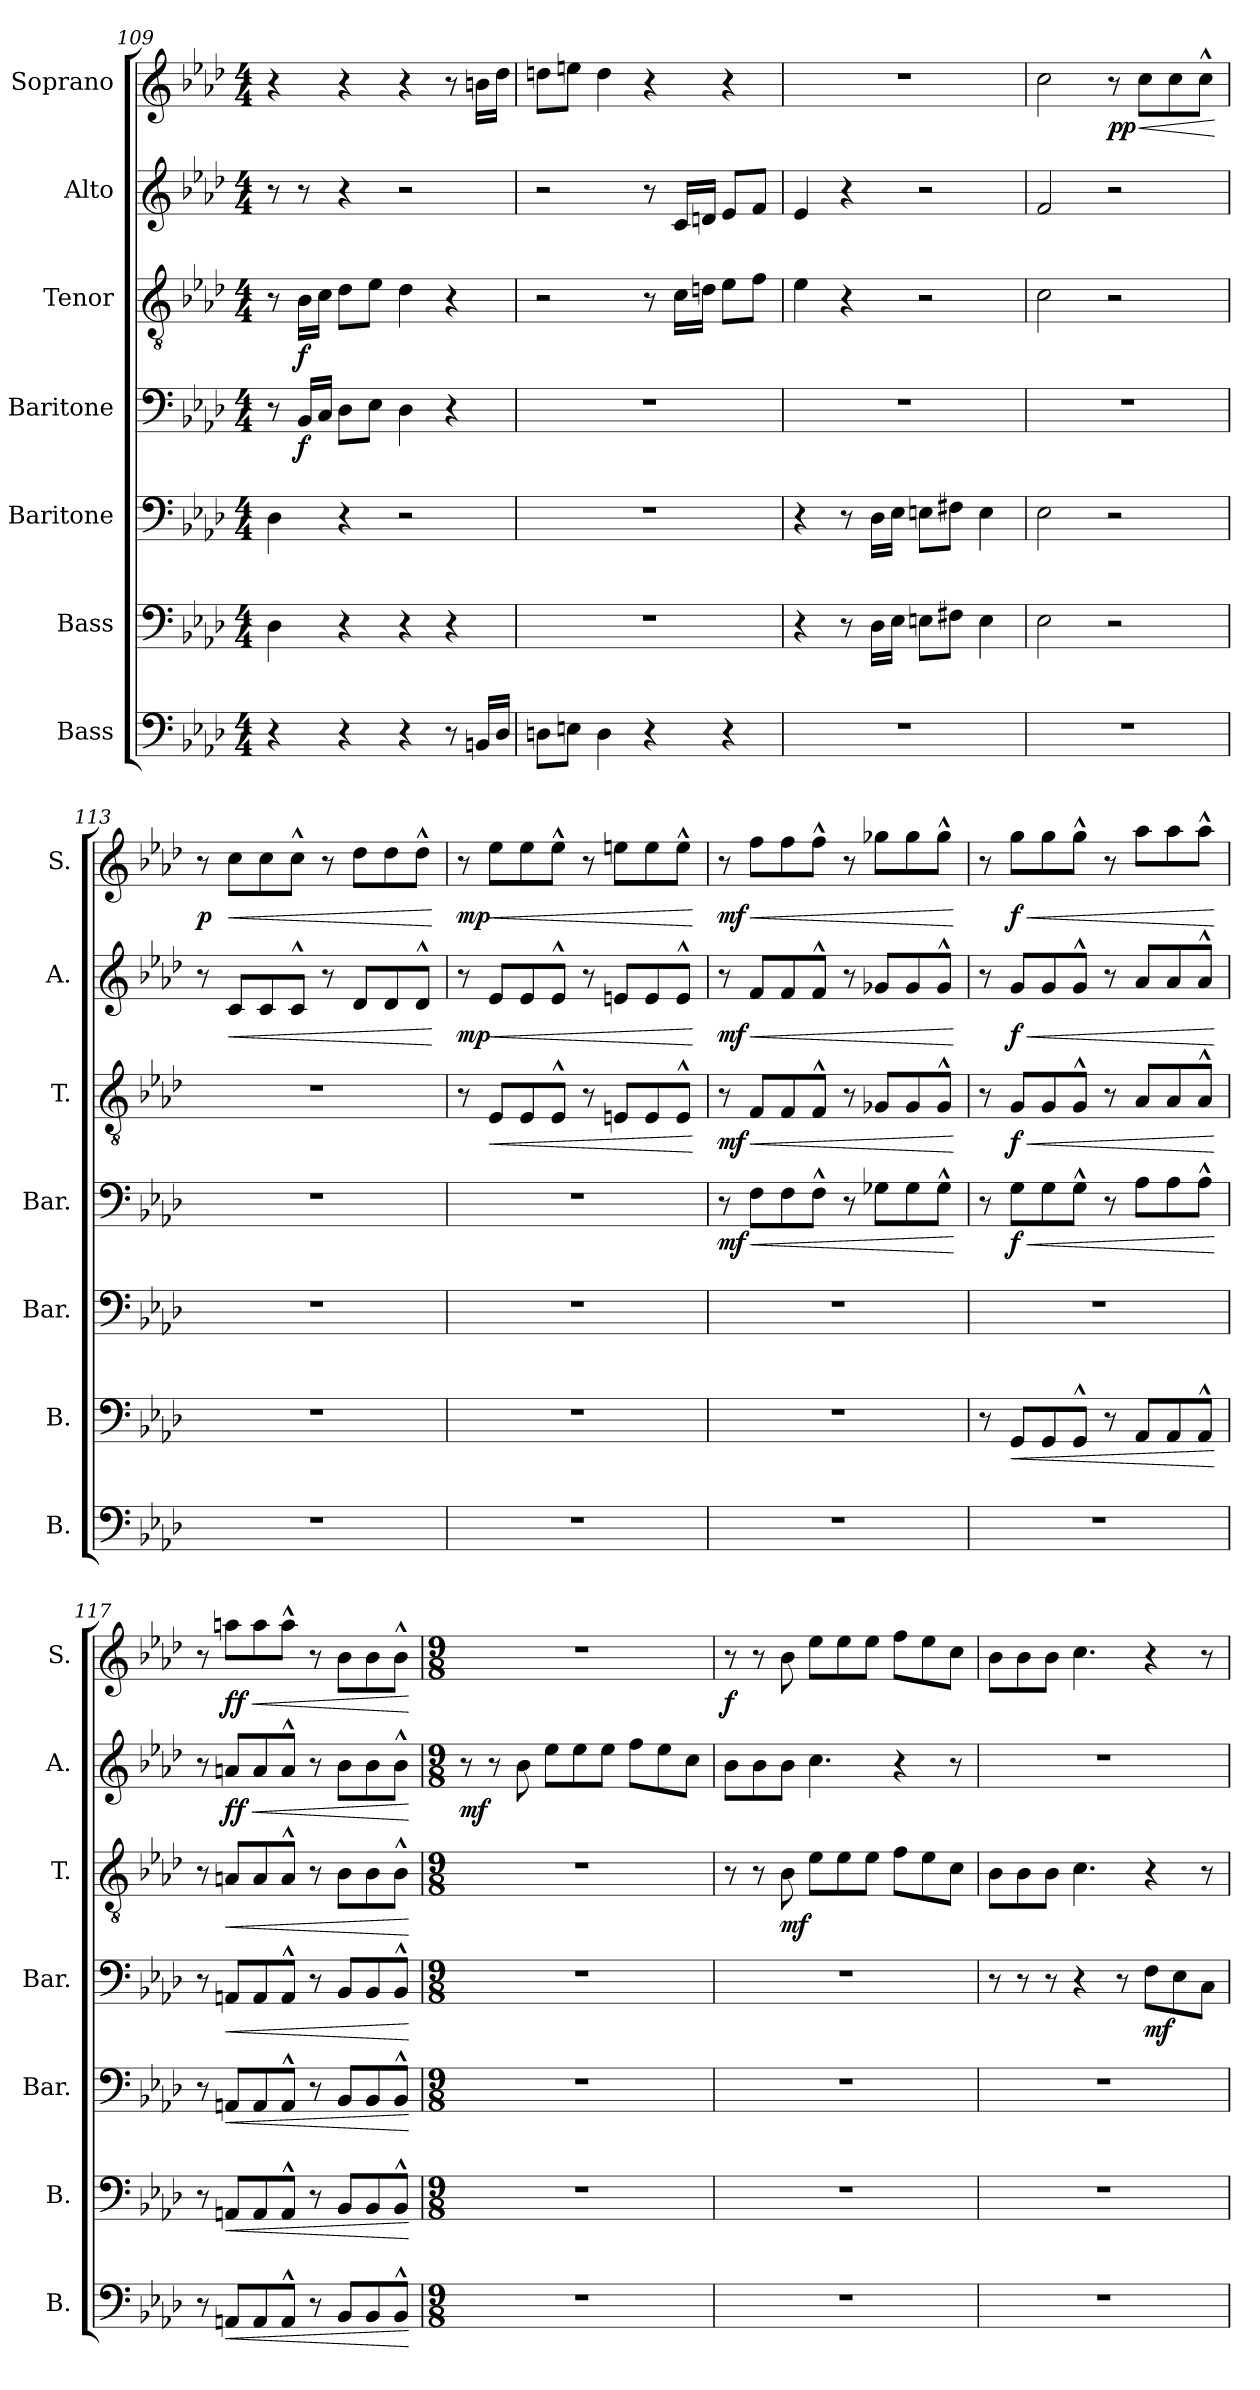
**kern	**dynam	**kern	**dynam	**kern	**dynam	**kern	**dynam	**kern	**dynam	**kern	**dynam	**kern	**dynam
*part7	*part7	*part6	*part6	*part5	*part5	*part4	*part4	*part3	*part3	*part2	*part2	*part1	*part1
*staff7	*staff7	*staff6	*staff6	*staff5	*staff5	*staff4	*staff4	*staff3	*staff3	*staff2	*staff2	*staff1	*staff1
*I"Bass	*	*I"Bass	*	*I"Baritone	*	*I"Baritone	*	*I"Tenor	*	*I"Alto	*	*I"Soprano	*
*I'B.	*	*I'B.	*	*I'Bar.	*	*I'Bar.	*	*I'T.	*	*I'A.	*	*I'S.	*
*clefF4	*	*clefF4	*	*clefF4	*	*clefF4	*	*clefGv2	*	*clefG2	*	*clefG2	*
*k[b-e-a-d-]	*	*k[b-e-a-d-]	*	*k[b-e-a-d-]	*	*k[b-e-a-d-]	*	*k[b-e-a-d-]	*	*k[b-e-a-d-]	*	*k[b-e-a-d-]	*
*M4/4	*	*M4/4	*	*M4/4	*	*M4/4	*	*M4/4	*	*M4/4	*	*M4/4	*
=109	=109	=109	=109	=109	=109	=109	=109	=109	=109	=109	=109	=109	=109
4r	.	4D-\	.	4D-\	.	8r	.	8r	.	8r	.	4r	.
!	!	!	!	!	!	!	!LO:DY:b	!	!LO:DY:b	!	!	!	!
.	.	.	.	.	.	16BB-/LL	f	16B-\LL	f	8r	.	.	.
.	.	.	.	.	.	16C/JJ	.	16c\JJ	.	.	.	.	.
4r	.	4r	.	4r	.	8D-\L	.	8d-\L	.	4r	.	4r	.
.	.	.	.	.	.	8E-\J	.	8e-\J	.	.	.	.	.
4r	.	4r	.	2r	.	4D-\	.	4d-\	.	2r	.	4r	.
8r	.	4r	.	.	.	4r	.	4r	.	.	.	8r	.
16BBn/LL	.	.	.	.	.	.	.	.	.	.	.	16bn\LL	.
16D-/JJ	.	.	.	.	.	.	.	.	.	.	.	16dd-\JJ	.
=110	=110	=110	=110	=110	=110	=110	=110	=110	=110	=110	=110	=110	=110
8Dn\L	.	1r	.	1r	.	1r	.	2r	.	2r	.	8ddn\L	.
8En\J	.	.	.	.	.	.	.	.	.	.	.	8een\J	.
4D\	.	.	.	.	.	.	.	.	.	.	.	4dd\	.
4r	.	.	.	.	.	.	.	8r	.	8r	.	4r	.
.	.	.	.	.	.	.	.	16c\LL	.	16c/LL	.	.	.
.	.	.	.	.	.	.	.	16dn\JJ	.	16dn/JJ	.	.	.
4r	.	.	.	.	.	.	.	8e-\L	.	8e-/L	.	4r	.
.	.	.	.	.	.	.	.	8f\J	.	8f/J	.	.	.
=111	=111	=111	=111	=111	=111	=111	=111	=111	=111	=111	=111	=111	=111
1r	.	4r	.	4r	.	1r	.	4e-\	.	4e-/	.	1r	.
.	.	8r	.	8r	.	.	.	4r	.	4r	.	.	.
.	.	16D-\LL	.	16D-\LL	.	.	.	.	.	.	.	.	.
.	.	16E-\JJ	.	16E-\JJ	.	.	.	.	.	.	.	.	.
.	.	8En\L	.	8En\L	.	.	.	2r	.	2r	.	.	.
.	.	8F#X\J	.	8F#X\J	.	.	.	.	.	.	.	.	.
.	.	4E\	.	4E\	.	.	.	.	.	.	.	.	.
!!LO:PB:g=z
=112	=112	=112	=112	=112	=112	=112	=112	=112	=112	=112	=112	=112	=112
1r	.	2E-\	.	2E-\	.	1r	.	2c\	.	2f/	.	2cc\	.
!	!	!	!	!	!	!	!	!	!	!	!	!	!LO:DY:b
.	.	2r	.	2r	.	.	.	2r	.	2r	.	8r	pp
!	!	!	!	!	!	!	!	!	!	!	!	!	!LO:HP:b
.	.	.	.	.	.	.	.	.	.	.	.	8cc\L	<
.	.	.	.	.	.	.	.	.	.	.	.	8cc\	.
.	.	.	.	.	.	.	.	.	.	.	.	8cc^^\J	.
.	.	.	.	.	.	.	.	.	.	.	.	.	[
=113	=113	=113	=113	=113	=113	=113	=113	=113	=113	=113	=113	=113	=113
!	!	!	!	!	!	!	!	!	!	!	!	!	!LO:DY:b
1r	.	1r	.	1r	.	1r	.	1r	.	8r	.	8r	p
!	!	!	!	!	!	!	!	!	!	!	!LO:HP:b	!	!LO:HP:b
.	.	.	.	.	.	.	.	.	.	8c/L	<	8cc\L	<
.	.	.	.	.	.	.	.	.	.	8c/	.	8cc\	.
.	.	.	.	.	.	.	.	.	.	8c^^/J	.	8cc^^\J	.
.	.	.	.	.	.	.	.	.	.	8r	.	8r	.
.	.	.	.	.	.	.	.	.	.	8d-/L	.	8dd-\L	.
.	.	.	.	.	.	.	.	.	.	8d-/	.	8dd-\	.
.	.	.	.	.	.	.	.	.	.	8d-^^/J	.	8dd-^^\J	.
.	.	.	.	.	.	.	.	.	.	.	[	.	[
=114	=114	=114	=114	=114	=114	=114	=114	=114	=114	=114	=114	=114	=114
!	!	!	!	!	!	!	!	!	!	!	!LO:DY:b	!	!LO:DY:b
1r	.	1r	.	1r	.	1r	.	8r	.	8r	mp	8r	mp
!	!	!	!	!	!	!	!	!	!LO:HP:b	!	!LO:HP:b	!	!LO:HP:b
.	.	.	.	.	.	.	.	8E-/L	<	8e-/L	<	8ee-\L	<
.	.	.	.	.	.	.	.	8E-/	.	8e-/	.	8ee-\	.
.	.	.	.	.	.	.	.	8E-^^/J	.	8e-^^/J	.	8ee-^^\J	.
.	.	.	.	.	.	.	.	8r	.	8r	.	8r	.
.	.	.	.	.	.	.	.	8En/L	.	8en/L	.	8een\L	.
.	.	.	.	.	.	.	.	8E/	.	8e/	.	8ee\	.
.	.	.	.	.	.	.	.	8E^^/J	.	8e^^/J	.	8ee^^\J	.
.	.	.	.	.	.	.	.	.	[	.	[	.	[
=115	=115	=115	=115	=115	=115	=115	=115	=115	=115	=115	=115	=115	=115
!	!	!	!	!	!	!	!LO:DY:b	!	!LO:DY:b	!	!LO:DY:b	!	!LO:DY:b
1r	.	1r	.	1r	.	8r	mf	8r	mf	8r	mf	8r	mf
!	!	!	!	!	!	!	!LO:HP:b	!	!LO:HP:b	!	!LO:HP:b	!	!LO:HP:b
.	.	.	.	.	.	8F\L	<	8F/L	<	8f/L	<	8ff\L	<
.	.	.	.	.	.	8F\	.	8F/	.	8f/	.	8ff\	.
.	.	.	.	.	.	8F^^\J	.	8F^^/J	.	8f^^/J	.	8ff^^\J	.
.	.	.	.	.	.	8r	.	8r	.	8r	.	8r	.
.	.	.	.	.	.	8G-X\L	.	8G-X/L	.	8g-X/L	.	8gg-X\L	.
.	.	.	.	.	.	8G-\	.	8G-/	.	8g-/	.	8gg-\	.
.	.	.	.	.	.	8G-^^\J	.	8G-^^/J	.	8g-^^/J	.	8gg-^^\J	.
.	.	.	.	.	.	.	[	.	[	.	[	.	[
=116	=116	=116	=116	=116	=116	=116	=116	=116	=116	=116	=116	=116	=116
1r	.	8r	.	1r	.	8r	.	8r	.	8r	.	8r	.
!	!	!	!LO:HP:b	!	!	!	!LO:HP:b	!	!LO:HP:b	!	!LO:HP:b	!	!LO:HP:b
!	!	!	!	!	!	!	!LO:DY:n=1:b	!	!LO:DY:n=1:b	!	!LO:DY:n=1:b	!	!LO:DY:n=1:b
.	.	8GG/L	<	.	.	8G\L	< f	8G/L	< f	8g/L	< f	8gg\L	< f
.	.	8GG/	.	.	.	8G\	.	8G/	.	8g/	.	8gg\	.
.	.	8GG^^/J	.	.	.	8G^^\J	.	8G^^/J	.	8g^^/J	.	8gg^^\J	.
.	.	8r	.	.	.	8r	.	8r	.	8r	.	8r	.
.	.	8AA-/L	.	.	.	8A-\L	.	8A-/L	.	8a-/L	.	8aa-\L	.
.	.	8AA-/	.	.	.	8A-\	.	8A-/	.	8a-/	.	8aa-\	.
.	.	8AA-^^/J	.	.	.	8A-^^\J	.	8A-^^/J	.	8a-^^/J	.	8aa-^^\J	.
.	.	.	[	.	.	.	[	.	[	.	[	.	[
!!LO:PB:g=z
=117	=117	=117	=117	=117	=117	=117	=117	=117	=117	=117	=117	=117	=117
8r	.	8r	.	8r	.	8r	.	8r	.	8r	.	8r	.
!	!LO:HP:b	!	!LO:HP:b	!	!LO:HP:b	!	!LO:HP:b	!	!LO:HP:b	!	!LO:HP:b	!	!LO:HP:b
!	!	!	!	!	!	!	!	!	!	!	!LO:DY:n=1:b	!	!LO:DY:n=1:b
8AAn/L	<	8AAn/L	<	8AAn/L	<	8AAn/L	<	8An/L	<	8an/L	< ff	8aan\L	< ff
8AA/	.	8AA/	.	8AA/	.	8AA/	.	8A/	.	8a/	.	8aa\	.
8AA^^/J	.	8AA^^/J	.	8AA^^/J	.	8AA^^/J	.	8A^^/J	.	8a^^/J	.	8aa^^\J	.
8r	.	8r	.	8r	.	8r	.	8r	.	8r	.	8r	.
8BB-/L	.	8BB-/L	.	8BB-/L	.	8BB-/L	.	8B-\L	.	8b-\L	.	8b-\L	.
8BB-/	.	8BB-/	.	8BB-/	.	8BB-/	.	8B-\	.	8b-\	.	8b-\	.
8BB-^^/J	.	8BB-^^/J	.	8BB-^^/J	.	8BB-^^/J	.	8B-^^\J	.	8b-^^\J	.	8b-^^\J	.
.	[	.	[	.	[	.	[	.	[	.	[	.	[
=118	=118	=118	=118	=118	=118	=118	=118	=118	=118	=118	=118	=118	=118
*M9/8	*	*M9/8	*	*M9/8	*	*M9/8	*	*M9/8	*	*M9/8	*	*M9/8	*
*	*	*	*	*	*	*	*	*	*	*	*	*MM160	*
!	!	!	!	!	!	!	!	!	!	!	!LO:DY:b	!	!
8%9r	.	8%9r	.	8%9r	.	8%9r	.	8%9r	.	8r	mf	8%9r	.
.	.	.	.	.	.	.	.	.	.	8r	.	.	.
.	.	.	.	.	.	.	.	.	.	8b-\	.	.	.
.	.	.	.	.	.	.	.	.	.	8ee-\L	.	.	.
.	.	.	.	.	.	.	.	.	.	8ee-\	.	.	.
.	.	.	.	.	.	.	.	.	.	8ee-\J	.	.	.
.	.	.	.	.	.	.	.	.	.	8ff\L	.	.	.
.	.	.	.	.	.	.	.	.	.	8ee-\	.	.	.
.	.	.	.	.	.	.	.	.	.	8cc\J	.	.	.
=119	=119	=119	=119	=119	=119	=119	=119	=119	=119	=119	=119	=119	=119
!	!	!	!	!	!	!	!	!	!	!	!	!	!LO:DY:b
8%9r	.	8%9r	.	8%9r	.	8%9r	.	8r	.	8b-\L	.	8r	f
.	.	.	.	.	.	.	.	8r	.	8b-\	.	8r	.
!	!	!	!	!	!	!	!	!	!LO:DY:b	!	!	!	!
.	.	.	.	.	.	.	.	8B-\	mf	8b-\J	.	8b-\	.
.	.	.	.	.	.	.	.	8e-\L	.	4.cc\	.	8ee-\L	.
.	.	.	.	.	.	.	.	8e-\	.	.	.	8ee-\	.
.	.	.	.	.	.	.	.	8e-\J	.	.	.	8ee-\J	.
.	.	.	.	.	.	.	.	8f\L	.	4r	.	8ff\L	.
.	.	.	.	.	.	.	.	8e-\	.	.	.	8ee-\	.
.	.	.	.	.	.	.	.	8c\J	.	8r	.	8cc\J	.
=120	=120	=120	=120	=120	=120	=120	=120	=120	=120	=120	=120	=120	=120
8%9r	.	8%9r	.	8%9r	.	8r	.	8B-\L	.	8%9r	.	8b-\L	.
.	.	.	.	.	.	8r	.	8B-\	.	.	.	8b-\	.
.	.	.	.	.	.	8r	.	8B-\J	.	.	.	8b-\J	.
.	.	.	.	.	.	4r	.	4.c\	.	.	.	4.cc\	.
.	.	.	.	.	.	8r	.	.	.	.	.	.	.
!	!	!	!	!	!	!	!LO:DY:b	!	!	!	!	!	!
.	.	.	.	.	.	8F\L	mf	4r	.	.	.	4r	.
.	.	.	.	.	.	8E-\	.	.	.	.	.	.	.
.	.	.	.	.	.	8C\J	.	8r	.	.	.	8r	.
=	=	=	=	=	=	=	=	=	=	=	=	=	=
*-	*-	*-	*-	*-	*-	*-	*-	*-	*-	*-	*-	*-	*-
